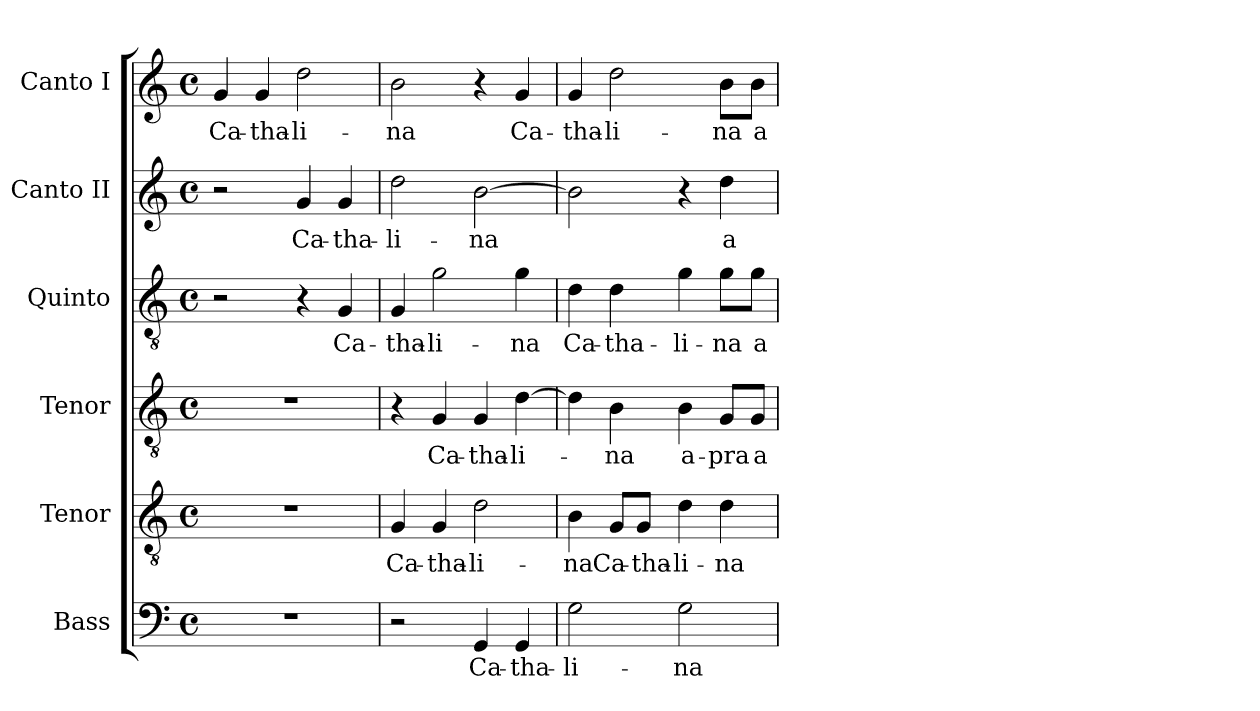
**kern	**text	**kern	**text	**kern	**text	**kern	**text	**kern	**text	**kern	**text
*part6	*part6	*part5	*part5	*part4	*part4	*part3	*part3	*part2	*part2	*part1	*part1
*staff6	*staff6	*staff5	*staff5	*staff4	*staff4	*staff3	*staff3	*staff2	*staff2	*staff1	*staff1
*I"Bass	*	*I"Tenor	*	*I"Tenor	*	*I"Quinto	*	*I"Canto II	*	*I"Canto I	*
*I'B.	*	*I'T.	*	*I'T.	*	*I'T.	*	*	*	*	*
!!LO:PB:g=z
*clefF4	*	*clefGv2	*	*clefGv2	*	*clefGv2	*	*clefG2	*	*clefG2	*
*	*	*ITrd7c12	*	*ITrd7c12	*	*ITrd7c12	*	*	*	*	*
*k[]	*	*k[]	*	*k[]	*	*k[]	*	*k[]	*	*k[]	*
*C:	*	*C:	*	*C:	*	*C:	*	*C:	*	*C:	*
*M4/4	*	*M4/4	*	*M4/4	*	*M4/4	*	*M4/4	*	*M4/4	*
*met(c)	*	*met(c)	*	*met(c)	*	*met(c)	*	*met(c)	*	*met(c)	*
=1	=1	=1	=1	=1	=1	=1	=1	=1	=1	=1	=1
!	!	!	!	!	!	!	!	!	!	!	!LO:LY:b:color=#000000
1r	.	1r	.	1r	.	2r	.	2r	.	4gi/	Ca-
!	!	!	!	!	!	!	!	!	!	!	!LO:LY:b:color=#000000
.	.	.	.	.	.	.	.	.	.	4gi/	-tha-
!	!	!	!	!	!	!	!	!	!LO:LY:b:color=#000000	!	!
!	!	!	!	!	!	!	!	!	!	!	!LO:LY:b:color=#000000
.	.	.	.	.	.	4r	.	4gi/	Ca-	2ddi\	-li-
!	!	!	!	!	!	!	!LO:LY:b:color=#000000	!	!	!	!
!	!	!	!	!	!	!	!	!	!LO:LY:b:color=#000000	!	!
.	.	.	.	.	.	4GGi/	Ca-	4gi/	-tha-	.	.
=2	=2	=2	=2	=2	=2	=2	=2	=2	=2	=2	=2
!	!	!	!LO:LY:b:color=#000000	!	!	!	!	!	!	!	!
!	!	!	!	!	!	!	!LO:LY:b:color=#000000	!	!	!	!
!	!	!	!	!	!	!	!	!	!LO:LY:b:color=#000000	!	!
!	!	!	!	!	!	!	!	!	!	!	!LO:LY:b:color=#000000
2r	.	4GGi/	Ca-	4r	.	4GGi/	-tha-	2ddi\	-li-	2bi\	-na
!	!	!	!LO:LY:b:color=#000000	!	!	!	!	!	!	!	!
!	!	!	!	!	!LO:LY:b:color=#000000	!	!	!	!	!	!
!	!	!	!	!	!	!	!LO:LY:b:color=#000000	!	!	!	!
.	.	4GGi/	-tha-	4GGi/	Ca-	2Gi\	-li-	.	.	.	.
!	!LO:LY:b:color=#000000	!	!	!	!	!	!	!	!	!	!
!	!	!	!LO:LY:b:color=#000000	!	!	!	!	!	!	!	!
!	!	!	!	!	!LO:LY:b:color=#000000	!	!	!	!	!	!
!	!	!	!	!	!	!	!	!	!LO:LY:b:color=#000000	!	!
4GGi/	Ca-	2Di\	-li-	4GGi/	-tha-	.	.	[>2bi\	-na	4r	.
!	!LO:LY:b:color=#000000	!	!	!	!	!	!	!	!	!	!
!	!	!	!	!	!LO:LY:b:color=#000000	!	!	!	!	!	!
!	!	!	!	!	!	!	!LO:LY:b:color=#000000	!	!	!	!
!	!	!	!	!	!	!	!	!	!	!	!LO:LY:b:color=#000000
4GGi/	-tha-	.	.	[>4Di\	-li-	4Gi\	-na	.	.	4gi/	Ca-
=3	=3	=3	=3	=3	=3	=3	=3	=3	=3	=3	=3
!	!LO:LY:b:color=#000000	!	!	!	!	!	!	!	!	!	!
!	!	!	!LO:LY:b:color=#000000	!	!	!	!	!	!	!	!
!	!	!	!	!	!	!	!LO:LY:b:color=#000000	!	!	!	!
!	!	!	!	!	!	!	!	!	!	!	!LO:LY:b:color=#000000
2Gi\	-li-	4BBi\	-na	4Di\]	.	4Di\	Ca-	2bi\]	.	4gi/	-tha-
!	!	!	!LO:LY:b:color=#000000	!	!	!	!	!	!	!	!
!	!	!	!	!	!LO:LY:b:color=#000000	!	!	!	!	!	!
!	!	!	!	!	!	!	!LO:LY:b:color=#000000	!	!	!	!
!	!	!	!	!	!	!	!	!	!	!	!LO:LY:b:color=#000000
.	.	8GGi/L	Ca-	4BBi\	-na	4Di\	-tha-	.	.	2ddi\	-li-
!	!	!	!LO:LY:b:color=#000000	!	!	!	!	!	!	!	!
.	.	8GGi/J	-tha-	.	.	.	.	.	.	.	.
!	!LO:LY:b:color=#000000	!	!	!	!	!	!	!	!	!	!
!	!	!	!LO:LY:b:color=#000000	!	!	!	!	!	!	!	!
!	!	!	!	!	!LO:LY:b:color=#000000	!	!	!	!	!	!
!	!	!	!	!	!	!	!LO:LY:b:color=#000000	!	!	!	!
2Gi\	-na	4Di\	-li-	4BBi\	a-	4Gi\	-li-	4r	.	.	.
!	!	!	!LO:LY:b:color=#000000	!	!	!	!	!	!	!	!
!	!	!	!	!	!LO:LY:b:color=#000000	!	!	!	!	!	!
!	!	!	!	!	!	!	!LO:LY:b:color=#000000	!	!	!	!
!	!	!	!	!	!	!	!	!	!LO:LY:b:color=#000000	!	!
!	!	!	!	!	!	!	!	!	!	!	!LO:LY:b:color=#000000
.	.	4Di\	-na	8GGi/L	-pra	8Gi\L	-na	4ddi\	a-	8bi\L	-na
!	!	!	!	!	!LO:LY:b:color=#000000	!	!	!	!	!	!
!	!	!	!	!	!	!	!LO:LY:b:color=#000000	!	!	!	!
!	!	!	!	!	!	!	!	!	!	!	!LO:LY:b:color=#000000
.	.	.	.	8GGi/J	a-	8Gi\J	a-	.	.	8bi\J	a-
=	=	=	=	=	=	=	=	=	=	=	=
*-	*-	*-	*-	*-	*-	*-	*-	*-	*-	*-	*-
